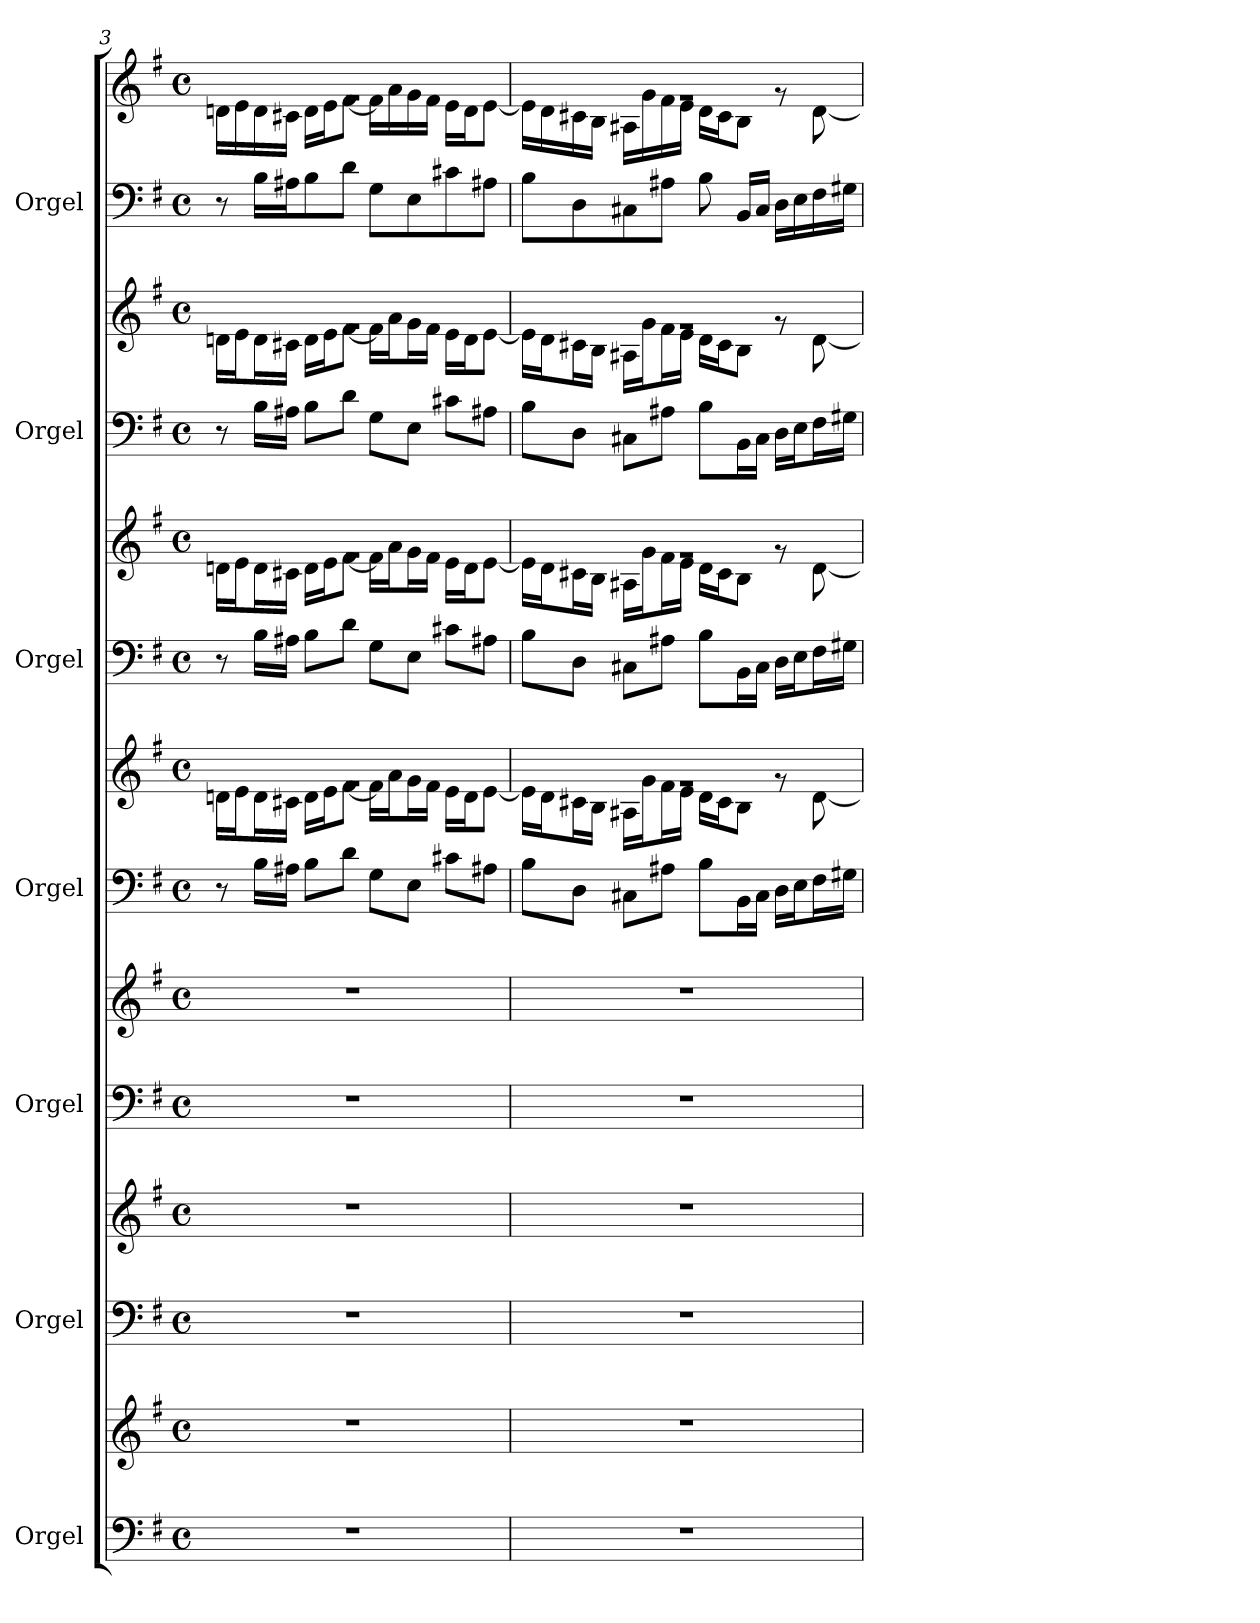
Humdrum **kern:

**kern	**kern	**kern	**kern	**kern	**kern	**kern	**kern	**kern	**kern	**kern	**kern	**kern	**kern
*part7	*part7	*part6	*part6	*part5	*part5	*part4	*part4	*part3	*part3	*part2	*part2	*part1	*part1
*staff14	*staff13	*staff12	*staff11	*staff10	*staff9	*staff8	*staff7	*staff6	*staff5	*staff4	*staff3	*staff2	*staff1
*I"Orgel	*	*I"Orgel	*	*I"Orgel	*	*I"Orgel	*	*I"Orgel	*	*I"Orgel	*	*I"Orgel	*
*clefF4	*clefG2	*clefF4	*clefG2	*clefF4	*clefG2	*clefF4	*clefG2	*clefF4	*clefG2	*clefF4	*clefG2	*clefF4	*clefG2
*k[f#]	*k[f#]	*k[f#]	*k[f#]	*k[f#]	*k[f#]	*k[f#]	*k[f#]	*k[f#]	*k[f#]	*k[f#]	*k[f#]	*k[f#]	*k[f#]
*M4/4	*M4/4	*M4/4	*M4/4	*M4/4	*M4/4	*M4/4	*M4/4	*M4/4	*M4/4	*M4/4	*M4/4	*M4/4	*M4/4
*met(c)	*met(c)	*met(c)	*met(c)	*met(c)	*met(c)	*met(c)	*met(c)	*met(c)	*met(c)	*met(c)	*met(c)	*met(c)	*met(c)
=3	=3	=3	=3	=3	=3	=3	=3	=3	=3	=3	=3	=3	=3
*	*	*	*	*	*	*	*^	*	*^	*	*^	*	*^
1r	1r	1r	1r	1r	1r	8r	1rg	16dn\LL	8r	1rg	16dn\LL	8r	1rg	16dn\LL	8r	1rg	16dn\LL
.	.	.	.	.	.	.	.	16e\J	.	.	16e\J	.	.	16e\J	.	.	16e\
.	.	.	.	.	.	16B\LL	.	16d\L	16B\LL	.	16d\L	16B\LL	.	16d\L	16B\LL	.	16d\
.	.	.	.	.	.	16A#X\JJ	.	16c#X\JJ	16A#X\JJ	.	16c#X\JJ	16A#X\JJ	.	16c#X\JJ	16A#X\J	.	16c#X\JJ
.	.	.	.	.	.	8B\L	.	16d\LL	8B\L	.	16d\LL	8B\L	.	16d\LL	8B\	.	16d\LL
.	.	.	.	.	.	.	.	16e\J	.	.	16e\J	.	.	16e\J	.	.	16e\J
.	.	.	.	.	.	8d\J	.	[8f#\J	8d\J	.	[8f#\J	8d\J	.	[8f#\J	8d\J	.	[8f#\J
.	.	.	.	.	.	8G\L	.	16f#\LL]	8G\L	.	16f#\LL]	8G\L	.	16f#\LL]	8G\L	.	16f#\LL]
.	.	.	.	.	.	.	.	16a\J	.	.	16a\J	.	.	16a\J	.	.	16a\
.	.	.	.	.	.	8E\J	.	16g\L	8E\J	.	16g\L	8E\J	.	16g\L	8E\	.	16g\
.	.	.	.	.	.	.	.	16f#\JJ	.	.	16f#\JJ	.	.	16f#\JJ	.	.	16f#\JJ
.	.	.	.	.	.	8c#X\L	.	16e\LL	8c#X\L	.	16e\LL	8c#X\L	.	16e\LL	8c#X\	.	16e\LL
.	.	.	.	.	.	.	.	16d\J	.	.	16d\J	.	.	16d\J	.	.	16d\J
.	.	.	.	.	.	8A#X\J	.	[8e\J	8A#X\J	.	[8e\J	8A#X\J	.	[8e\J	8A#X\J	.	[8e\J
=4	=4	=4	=4	=4	=4	=4	=4	=4	=4	=4	=4	=4	=4	=4	=4	=4	=4
1r	1r	1r	1r	1r	1r	8B\L	1rg	16e\LL]	8B\L	1rg	16e\LL]	8B\L	1rg	16e\LL]	8B\L	1rg	16e\LL]
.	.	.	.	.	.	.	.	16d\J	.	.	16d\J	.	.	16d\J	.	.	16d\
.	.	.	.	.	.	8D\J	.	16c#X\L	8D\J	.	16c#X\L	8D\J	.	16c#X\L	8D\	.	16c#X\
.	.	.	.	.	.	.	.	16B\JJ	.	.	16B\JJ	.	.	16B\JJ	.	.	16B\JJ
.	.	.	.	.	.	8C#X\L	.	16A#X\LL	8C#X\L	.	16A#X\LL	8C#X\L	.	16A#X\LL	8C#X\	.	16A#X\LL
.	.	.	.	.	.	.	.	16g\J	.	.	16g\J	.	.	16g\J	.	.	16g\
.	.	.	.	.	.	8A#X\J	.	16f#\L	8A#X\J	.	16f#\L	8A#X\J	.	16f#\L	8A#X\J	.	16f#\
.	.	.	.	.	.	.	.	16e\JJ	.	.	16e\JJ	.	.	16e\JJ	.	.	16e\JJ
.	.	.	.	.	.	8B\L	.	16d\LL	8B\L	.	16d\LL	8B\L	.	16d\LL	8B\	.	16d\LL
.	.	.	.	.	.	.	.	16c#\J	.	.	16c#\J	.	.	16c#\J	.	.	16c#\J
.	.	.	.	.	.	16BB\L	.	8B\J	16BB\L	.	8B\J	16BB\L	.	8B\J	16BB/LL	.	8B\J
.	.	.	.	.	.	16C#\JJ	.	.	16C#\JJ	.	.	16C#\JJ	.	.	16C#/JJ	.	.
.	.	.	.	.	.	16D\LL	.	8rg	16D\LL	.	8rg	16D\LL	.	8rg	16D\LL	.	8rg
.	.	.	.	.	.	16E\J	.	.	16E\J	.	.	16E\J	.	.	16E\	.	.
.	.	.	.	.	.	16F#\L	.	[8d\	16F#\L	.	[8d\	16F#\L	.	[8d\	16F#\	.	[8d\
.	.	.	.	.	.	16G#X\JJ	.	.	16G#X\JJ	.	.	16G#X\JJ	.	.	16G#X\JJ	.	.
*	*	*	*	*	*	*	*v	*v	*	*v	*v	*	*v	*v	*	*v	*v
=	=	=	=	=	=	=	=	=	=	=	=	=	=
*-	*-	*-	*-	*-	*-	*-	*-	*-	*-	*-	*-	*-	*-
